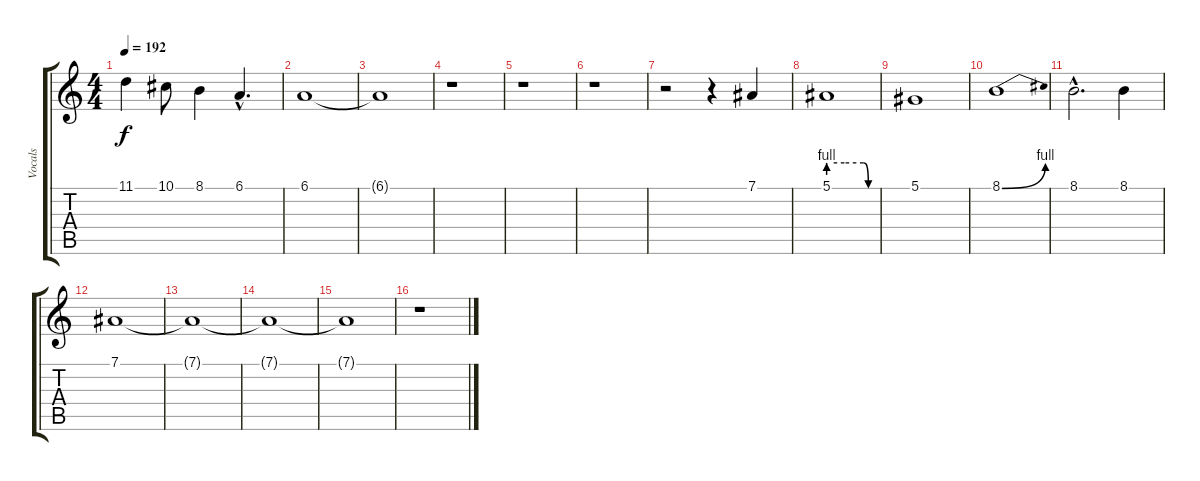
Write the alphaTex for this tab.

\track ("Vocals" "Vocals") {instrument lead2sawtooth}
\staff {score tabs}
\tuning (Eb4 Bb3 Gb3 Db3 Ab2 Eb2) {hide}
\ts (4 4)
\tempo 192
\clef g2
\ks c
11.1.4{dy f} 10.1.8 8.1.4 6.1{hac}.4{d} |
6.1.1 |
6.1{t}.1 |
\section ("" "")
r.1 |
r.1 |
r.1 |
r.2 r.4 7.1.4 |
5.1{be (custom 0 4 20 4 44 4 50 0 60 0)}.1 |
5.1.1 |
8.1{be (bend 0 0 60 4)}.1 |
8.1{hac}.2{d} 8.1.4 |
7.1.1 |
7.1{t}.1 |
7.1{t}.1{volume 0} |
7.1{t}.1 |
r.1
